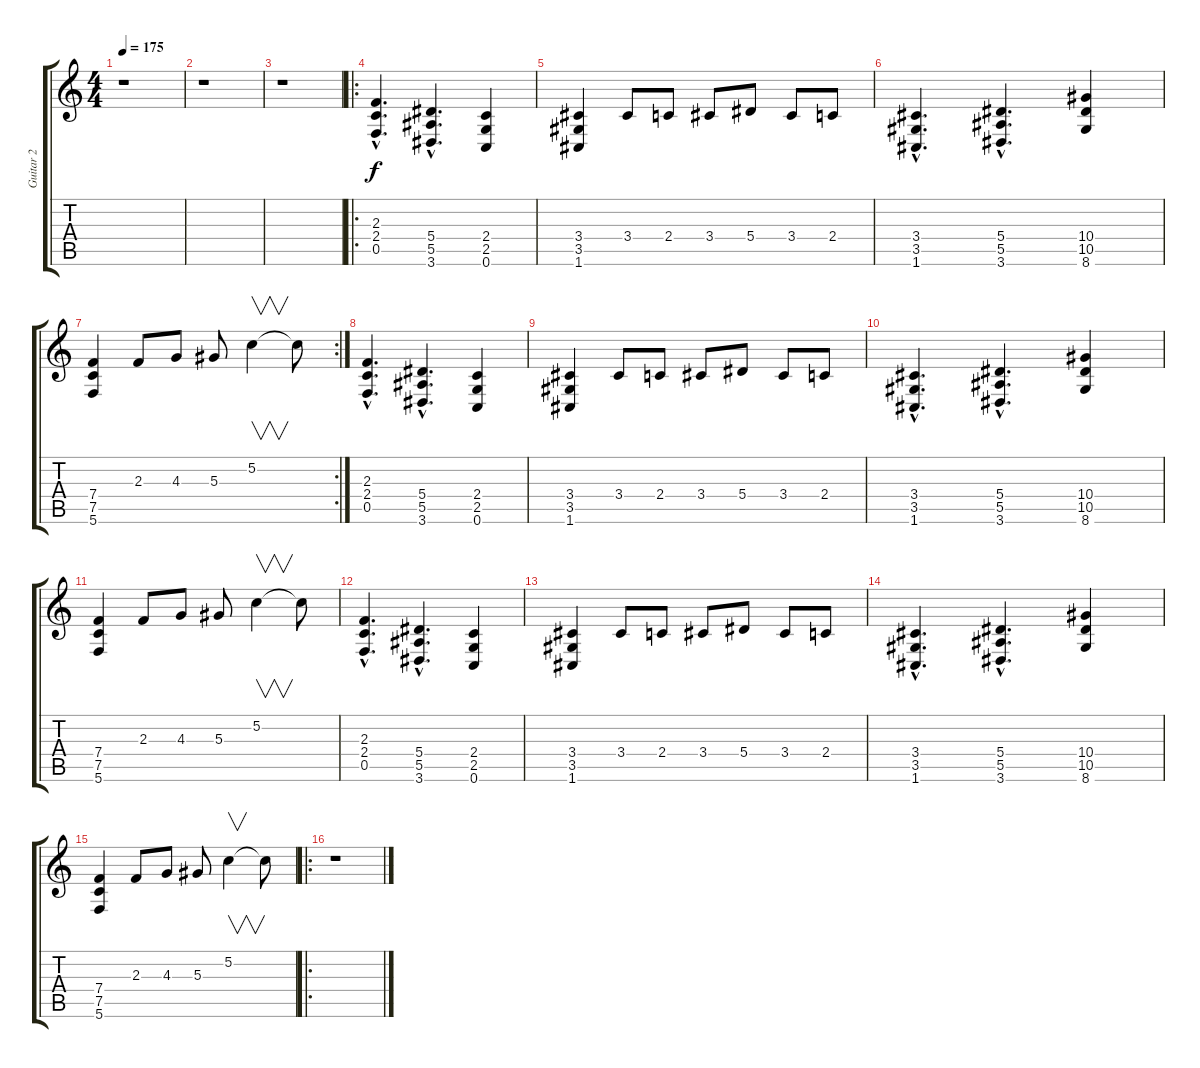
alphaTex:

\track ("Guitar 2" "Guitar 2") {instrument overdrivenguitar}
\staff {score tabs}
\tuning (C4 G3 Eb3 Bb2 F2 C2) {hide}
\ts (4 4)
\tempo 175
\clef g2
\ks c
r.1{dy f} |
r.1 |
r.1 |
\ro
(2.3{hac} 2.4{hac} 0.5{hac}).4{d instrument distortionguitar} (5.4{hac} 5.5{hac} 3.6{hac}).4{d} (2.4 2.5 0.6).4 |
(3.4 3.5 1.6).4 3.4.8 2.4.8 3.4.8 5.4.8 3.4.8 2.4.8 |
(3.4{hac} 3.5{hac} 1.6{hac}).4{d} (5.4{hac} 5.5{hac} 3.6{hac}).4{d} (10.4 10.5 8.6).4 |
\rc 2
(7.4 7.5 5.6).4 2.3.8 4.3.8 5.3.8 5.2.4{v} 5.2{t}.8 |
(2.3{hac} 2.4{hac} 0.5{hac}).4{d instrument distortionguitar} (5.4{hac} 5.5{hac} 3.6{hac}).4{d} (2.4 2.5 0.6).4 |
(3.4 3.5 1.6).4 3.4.8 2.4.8 3.4.8 5.4.8 3.4.8 2.4.8 |
(3.4{hac} 3.5{hac} 1.6{hac}).4{d} (5.4{hac} 5.5{hac} 3.6{hac}).4{d} (10.4 10.5 8.6).4 |
(7.4 7.5 5.6).4 2.3.8 4.3.8 5.3.8 5.2.4{v} 5.2{t}.8 |
(2.3{hac} 2.4{hac} 0.5{hac}).4{d instrument distortionguitar} (5.4{hac} 5.5{hac} 3.6{hac}).4{d} (2.4 2.5 0.6).4 |
(3.4 3.5 1.6).4 3.4.8 2.4.8 3.4.8 5.4.8 3.4.8 2.4.8 |
(3.4{hac} 3.5{hac} 1.6{hac}).4{d} (5.4{hac} 5.5{hac} 3.6{hac}).4{d} (10.4 10.5 8.6).4 |
(7.4 7.5 5.6).4 2.3.8 4.3.8 5.3.8 5.2.4{v} 5.2{t}.8 |
\ro
r.1
